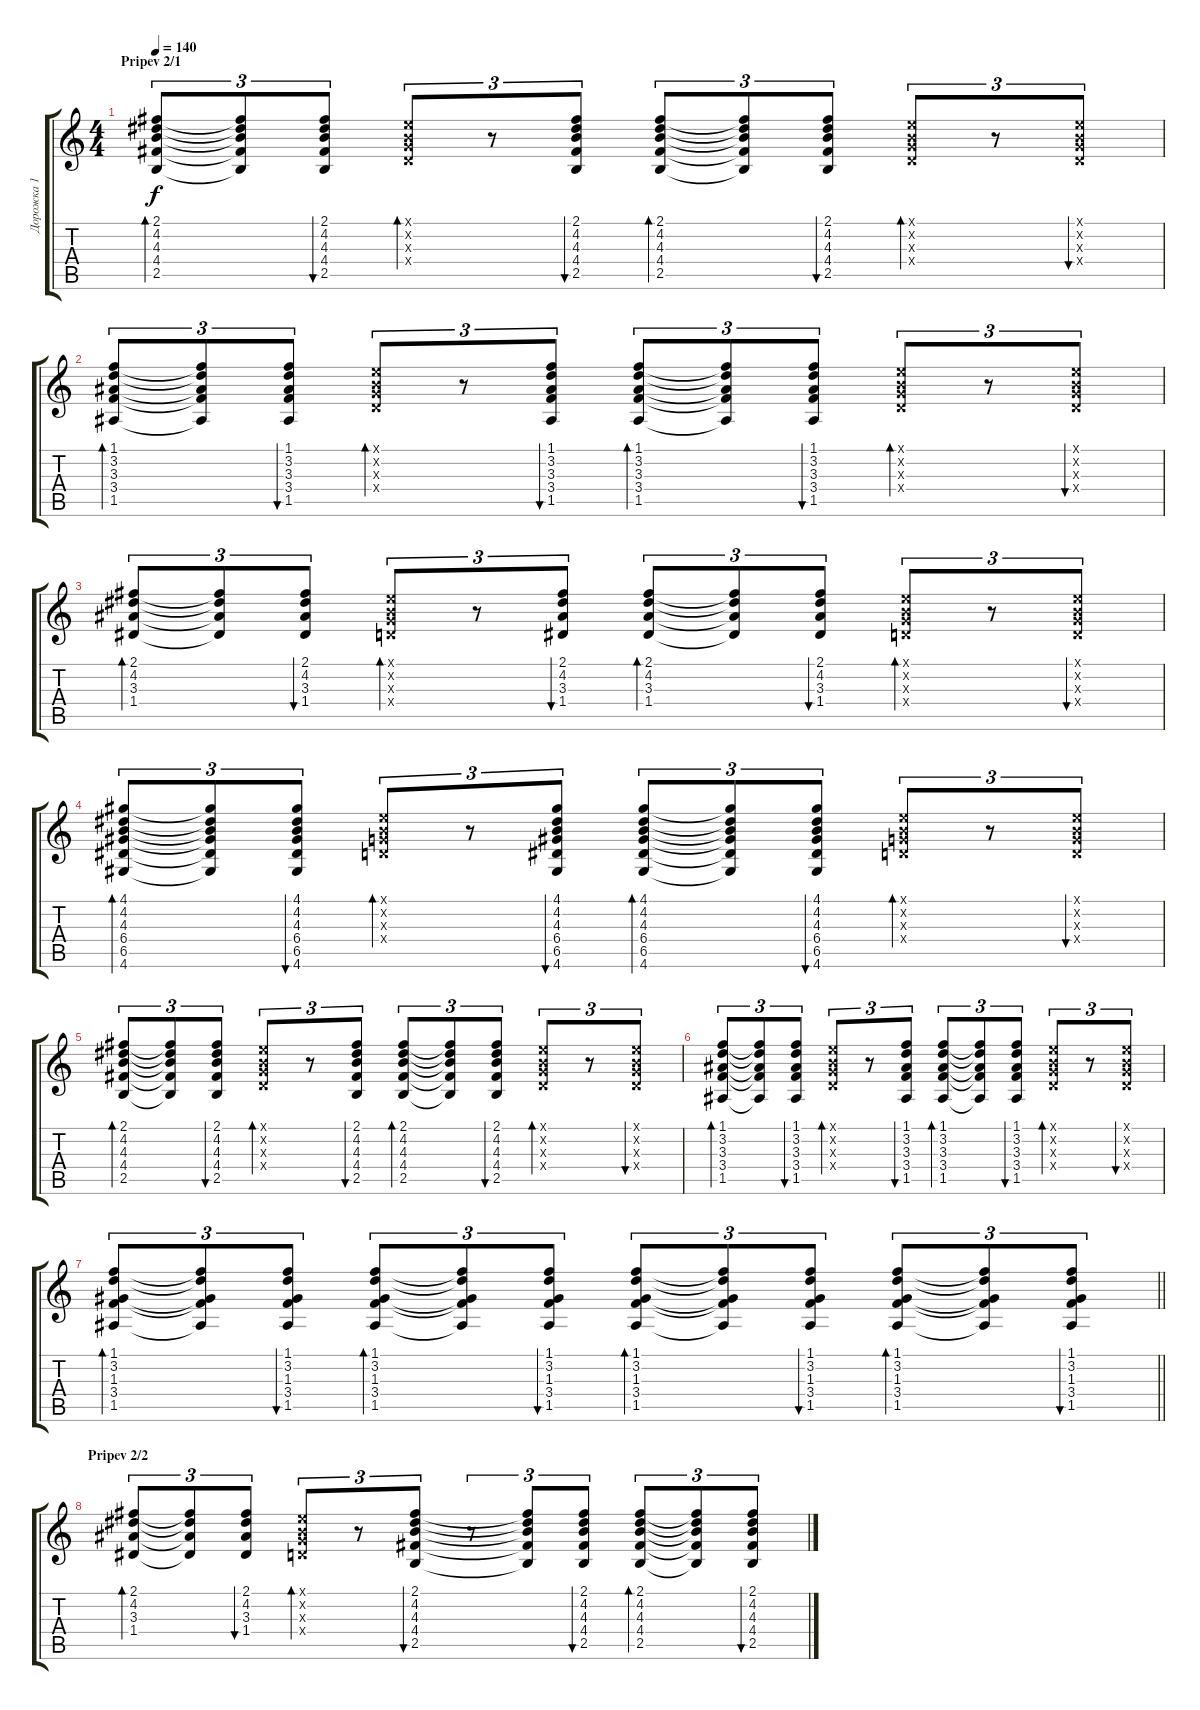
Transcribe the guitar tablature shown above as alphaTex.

\track ("Дорожка 1" "Дорожка 1") {instrument acousticguitarsteel}
\staff {score tabs}
\tuning (E4 B3 G3 D3 A2 E2) {hide}
\ts (4 4)
\section ("" "Pripev 2/1")
\tempo 140
\clef g2
\ks c
(2.1 4.2 4.3 4.4 2.5).8{tu (3 2) bd 60 dy f} (2.1{t} 4.2{t} 4.3{t} 4.4{t} 2.5{t}).8{tu (3 2)} (2.1 4.2 4.3 4.4 2.5).8{tu (3 2) bu 60} (0.1{x} 0.2{x} 0.3{x} 0.4{x}).8{tu (3 2) bd 60} r.8{tu (3 2)} (2.1 4.2 4.3 4.4 2.5).8{tu (3 2) bu 60} (2.1 4.2 4.3 4.4 2.5).8{tu (3 2) bd 60} (2.1{t} 4.2{t} 4.3{t} 4.4{t} 2.5{t}).8{tu (3 2)} (2.1 4.2 4.3 4.4 2.5).8{tu (3 2) bu 60} (0.1{x} 0.2{x} 0.3{x} 0.4{x}).8{tu (3 2) bd 60} r.8{tu (3 2)} (0.1{x} 0.2{x} 0.3{x} 0.4{x}).8{tu (3 2) bu 60} |
(1.1 3.2 3.3 3.4 1.5).8{tu (3 2) bd 60} (1.1{t} 3.2{t} 3.3{t} 3.4{t} 1.5{t}).8{tu (3 2)} (1.1 3.2 3.3 3.4 1.5).8{tu (3 2) bu 60} (0.1{x} 0.2{x} 0.3{x} 0.4{x}).8{tu (3 2) bd 60} r.8{tu (3 2)} (1.1 3.2 3.3 3.4 1.5).8{tu (3 2) bu 60} (1.1 3.2 3.3 3.4 1.5).8{tu (3 2) bd 60} (1.1{t} 3.2{t} 3.3{t} 3.4{t} 1.5{t}).8{tu (3 2)} (1.1 3.2 3.3 3.4 1.5).8{tu (3 2) bu 60} (0.1{x} 0.2{x} 0.3{x} 0.4{x}).8{tu (3 2) bd 60} r.8{tu (3 2)} (0.1{x} 0.2{x} 0.3{x} 0.4{x}).8{tu (3 2) bu 60} |
(2.1 4.2 3.3 1.4).8{tu (3 2) bd 60} (2.1{t} 4.2{t} 3.3{t} 1.4{t}).8{tu (3 2)} (2.1 4.2 3.3 1.4).8{tu (3 2) bu 60} (0.1{x} 0.2{x} 0.3{x} 0.4{x}).8{tu (3 2) bd 60} r.8{tu (3 2)} (2.1 4.2 3.3 1.4).8{tu (3 2) bu 60} (2.1 4.2 3.3 1.4).8{tu (3 2) bd 60} (2.1{t} 4.2{t} 3.3{t} 1.4{t}).8{tu (3 2)} (2.1 4.2 3.3 1.4).8{tu (3 2) bu 60} (0.1{x} 0.2{x} 0.3{x} 0.4{x}).8{tu (3 2) bd 60} r.8{tu (3 2)} (0.1{x} 0.2{x} 0.3{x} 0.4{x}).8{tu (3 2) bu 60} |
(4.1 4.2 4.3 6.4 6.5 4.6).8{tu (3 2) bd 60} (4.1{t} 4.2{t} 4.3{t} 6.4{t} 6.5{t} 4.6{t}).8{tu (3 2)} (4.1 4.2 4.3 6.4 6.5 4.6).8{tu (3 2) bu 60} (0.1{x} 0.2{x} 0.3{x} 0.4{x}).8{tu (3 2) bd 60} r.8{tu (3 2)} (4.1 4.2 4.3 6.4 6.5 4.6).8{tu (3 2) bu 60} (4.1 4.2 4.3 6.4 6.5 4.6).8{tu (3 2) bd 60} (4.1{t} 4.2{t} 4.3{t} 6.4{t} 6.5{t} 4.6{t}).8{tu (3 2)} (4.1 4.2 4.3 6.4 6.5 4.6).8{tu (3 2) bu 60} (0.1{x} 0.2{x} 0.3{x} 0.4{x}).8{tu (3 2) bd 60} r.8{tu (3 2)} (0.1{x} 0.2{x} 0.3{x} 0.4{x}).8{tu (3 2) bu 60} |
(2.1 4.2 4.3 4.4 2.5).8{tu (3 2) bd 60} (2.1{t} 4.2{t} 4.3{t} 4.4{t} 2.5{t}).8{tu (3 2)} (2.1 4.2 4.3 4.4 2.5).8{tu (3 2) bu 60} (0.1{x} 0.2{x} 0.3{x} 0.4{x}).8{tu (3 2) bd 60} r.8{tu (3 2)} (2.1 4.2 4.3 4.4 2.5).8{tu (3 2) bu 60} (2.1 4.2 4.3 4.4 2.5).8{tu (3 2) bd 60} (2.1{t} 4.2{t} 4.3{t} 4.4{t} 2.5{t}).8{tu (3 2)} (2.1 4.2 4.3 4.4 2.5).8{tu (3 2) bu 60} (0.1{x} 0.2{x} 0.3{x} 0.4{x}).8{tu (3 2) bd 60} r.8{tu (3 2)} (0.1{x} 0.2{x} 0.3{x} 0.4{x}).8{tu (3 2) bu 60} |
(1.1 3.2 3.3 3.4 1.5).8{tu (3 2) bd 60} (1.1{t} 3.2{t} 3.3{t} 3.4{t} 1.5{t}).8{tu (3 2)} (1.1 3.2 3.3 3.4 1.5).8{tu (3 2) bu 60} (0.1{x} 0.2{x} 0.3{x} 0.4{x}).8{tu (3 2) bd 60} r.8{tu (3 2)} (1.1 3.2 3.3 3.4 1.5).8{tu (3 2) bu 60} (1.1 3.2 3.3 3.4 1.5).8{tu (3 2) bd 60} (1.1{t} 3.2{t} 3.3{t} 3.4{t} 1.5{t}).8{tu (3 2)} (1.1 3.2 3.3 3.4 1.5).8{tu (3 2) bu 60} (0.1{x} 0.2{x} 0.3{x} 0.4{x}).8{tu (3 2) bd 60} r.8{tu (3 2)} (0.1{x} 0.2{x} 0.3{x} 0.4{x}).8{tu (3 2) bu 60} |
\barLineRight lightlight
(1.1 3.2 1.3 3.4 1.5).8{tu (3 2) bd 60} (1.1{t} 3.2{t} 1.3{t} 3.4{t} 1.5{t}).8{tu (3 2)} (1.1 3.2 1.3 3.4 1.5).8{tu (3 2) bu 60} (1.1 3.2 1.3 3.4 1.5).8{tu (3 2) bd 60} (1.1{t} 3.2{t} 1.3{t} 3.4{t} 1.5{t}).8{tu (3 2)} (1.1 3.2 1.3 3.4 1.5).8{tu (3 2) bu 60} (1.1 3.2 1.3 3.4 1.5).8{tu (3 2) bd 60} (1.1{t} 3.2{t} 1.3{t} 3.4{t} 1.5{t}).8{tu (3 2)} (1.1 3.2 1.3 3.4 1.5).8{tu (3 2) bu 60} (1.1 3.2 1.3 3.4 1.5).8{tu (3 2) bd 60} (1.1{t} 3.2{t} 1.3{t} 3.4{t} 1.5{t}).8{tu (3 2)} (1.1 3.2 1.3 3.4 1.5).8{tu (3 2) bu 60} |
\section ("" "Pripev 2/2")
(2.1 4.2 3.3 1.4).8{tu (3 2) bd 60} (2.1{t} 4.2{t} 3.3{t} 1.4{t}).8{tu (3 2)} (2.1 4.2 3.3 1.4).8{tu (3 2) bu 60} (0.1{x} 0.2{x} 0.3{x} 0.4{x}).8{tu (3 2) bd 60} r.8{tu (3 2)} (2.1 4.2 4.3 4.4 2.5).8{tu (3 2) bu 60} r.8{tu (3 2)} (2.1{t} 4.2{t} 4.3{t} 4.4{t} 2.5{t}).8{tu (3 2)} (2.1 4.2 4.3 4.4 2.5).8{tu (3 2) bu 60} (2.1 4.2 4.3 4.4 2.5).8{tu (3 2) bd 60} (2.1{t} 4.2{t} 4.3{t} 4.4{t} 2.5{t}).8{tu (3 2)} (2.1 4.2 4.3 4.4 2.5).8{tu (3 2) bu 60}
